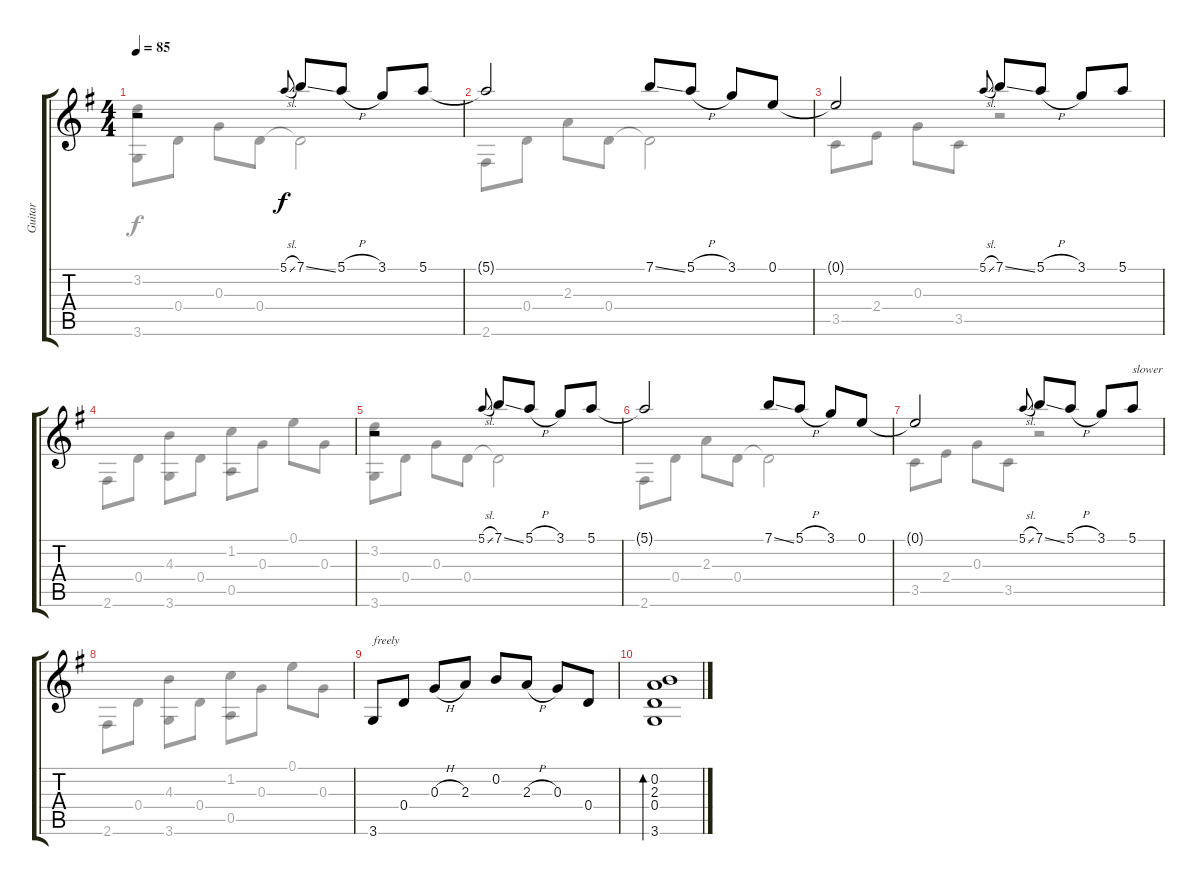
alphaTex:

\track ("Guitar" "Guitar") {instrument acousticguitarnylon}
\staff {score tabs}
\tuning (E4 B3 G3 D3 A2 E2) {hide}
\voice
\ts (4 4)
\tempo 85
\clef g2
\ks g
r.2{dy f} 5.1{sl}.8{gr onbeat} 7.1{ss}.8 5.1{h}.8 3.1.8 5.1.8 |
5.1{t}.2 7.1{ss}.8 5.1{h}.8 3.1.8 0.1.8 |
0.1{t}.2 5.1{sl}.8{gr onbeat} 7.1{ss}.8 5.1{h}.8 3.1.8 5.1.8 |
|
r.2 5.1{sl}.8{gr onbeat} 7.1{ss}.8 5.1{h}.8 3.1.8 5.1.8 |
5.1{t}.2 7.1{ss}.8 5.1{h}.8 3.1.8 0.1.8 |
0.1{t}.2 5.1{sl}.8{gr onbeat} 7.1{ss}.8 5.1{h}.8 3.1.8 5.1.8{txt "slower"} |
|
3.6.8{txt "freely"} 0.4.8 0.3{h}.8 2.3.8 0.2.8 2.3{h}.8 0.3.8 0.4.8 |
(0.2 2.3 0.4 3.6).1{bd 240}
\voice
\clef g2
\ottava regular
\simile none
\ks g
(3.2 3.6).8{dy f} 0.4.8 0.3.8 0.4.8 0.4{t}.2 |
2.6.8 0.4.8 2.3.8 0.4.8 0.4{t}.2 |
3.5.8 2.4.8 0.3.8 3.5.8 r.2 |
2.6.8 0.4.8 (4.3 3.6).8 0.4.8 (1.2 0.5).8 0.3.8 0.1.8 0.3.8 |
(3.2 3.6).8 0.4.8 0.3.8 0.4.8 0.4{t}.2 |
2.6.8 0.4.8 2.3.8 0.4.8 0.4{t}.2 |
3.5.8 2.4.8 0.3.8 3.5.8 r.2 |
2.6.8 0.4.8 (4.3 3.6).8 0.4.8 (1.2 0.5).8 0.3.8 0.1.8 0.3.8 |
|
